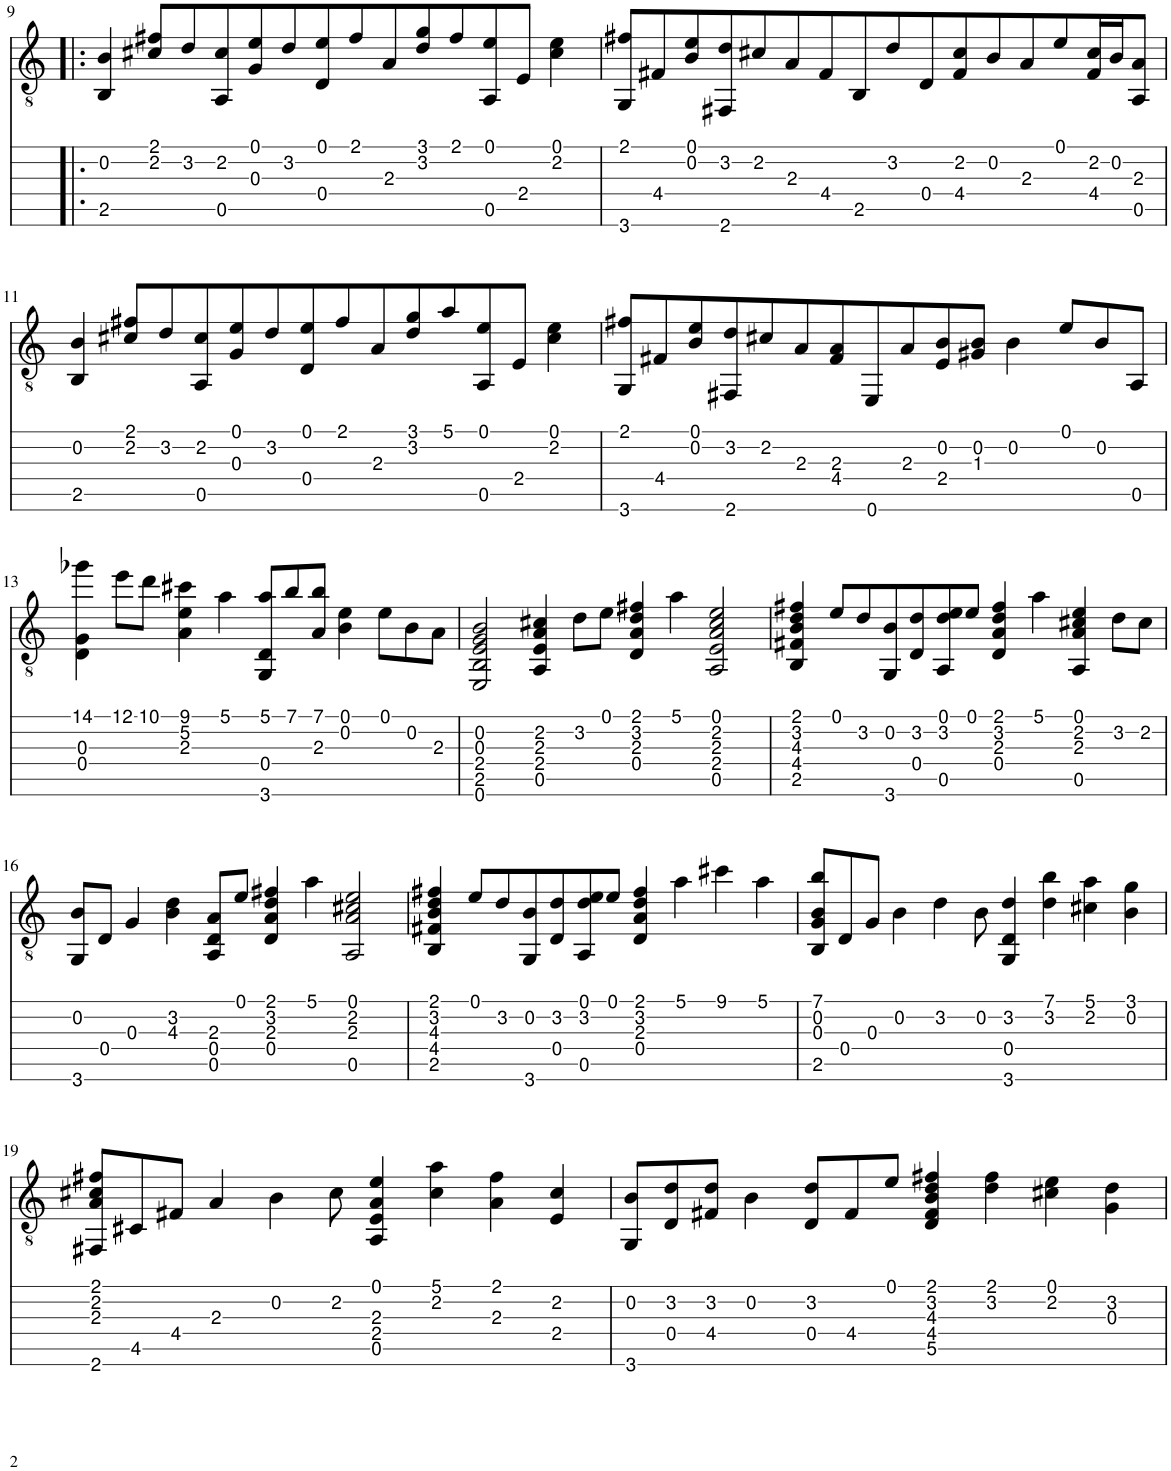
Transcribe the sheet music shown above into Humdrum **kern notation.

**kern	**kern
*part1	*part1
*staff2	*staff1
*I"Acoustic Guitar	*
*I'Guit.	*
!!LO:PB:g=z
*	*clefGv2
*k[]	*k[]
*M8/4	*M8/4
=9!|:	=9!|:
4BB 4B	4BB/ 4B/
8c#X\ 8f#X\L	8c#X/ 8f#X/L
8d	8d/
8AA\ 8c#\	8AA/ 8c#/
8G\ 8e\	8G/ 8e/
8d	8d/
8D\ 8e\	8D/ 8e/
8f#	8f#/
8A	8A/
8d\ 8g\	8d/ 8g/
8f#	8f#/
8AA\ 8e\	8AA/ 8e/
8EJ	8E/J
4c# 4e	4c#\ 4e\
=10	=10
8GG\ 8f#X\L	8GG/ 8f#X/L
8F#X	8F#X/
8B\ 8e\	8B/ 8e/
8FF#X\ 8d\	8FF#X/ 8d/
8c#X	8c#X/
8A	8A/
8F#	8F#/
8BB	8BB/
8d	8d/
8D	8D/
8F#\ 8c#\	8F#/ 8c#/
8B	8B/
8A	8A/
8e	8e/
16F#\ 16c#\L	16F#/ 16c#/L
16BJ	16B/J
8AA\ 8A\J	8AA/ 8A/J
!!LO:LB:g=z
=11	=11
4BB 4B	4BB/ 4B/
8c#X\ 8f#X\L	8c#X/ 8f#X/L
8d	8d/
8AA\ 8c#\	8AA/ 8c#/
8G\ 8e\	8G/ 8e/
8d	8d/
8D\ 8e\	8D/ 8e/
8f#	8f#/
8A	8A/
8d\ 8g\	8d/ 8g/
8a	8a/
8AA\ 8e\	8AA/ 8e/
8EJ	8E/J
4c# 4e	4c#\ 4e\
=12	=12
8GG\ 8f#X\L	8GG/ 8f#X/L
8F#X	8F#X/
8B\ 8e\	8B/ 8e/
8FF#X\ 8d\	8FF#X/ 8d/
8c#X	8c#X/
8A	8A/
8F#\ 8A\	8F#/ 8A/
8EE	8EE/
8A	8A/
8E\ 8B\	8E/ 8B/
8G#X\ 8B\J	8G#X/ 8B/J
4B	4B\
8eL	8e/L
8B	8B/
8AAJ	8AA/J
!!LO:LB:g=z
=13	=13
4D 4G 4ff#X	4D\ 4G\ 4gg-X\
8eeL	8ee\L
8ddJ	8dd\J
4A 4e 4cc#X	4A\ 4e\ 4cc#X\
4a	4a\
8GG\ 8D\ 8a\L	8GG/ 8D/ 8a/L
8b	8b/
8A\ 8b\J	8A/ 8b/J
4B 4e	4B\ 4e\
8eL	8e\L
8B	8B\
8AJ	8A\J
=14	=14
2EE 2BB 2E 2G 2B	2EE/ 2BB/ 2E/ 2G/ 2B/
4AA 4E 4A 4c#X	4AA/ 4E/ 4A/ 4c#X/
8dL	8d\L
8eJ	8e\J
4D 4A 4d 4f#X	4D/ 4A/ 4d/ 4f#X/
4a	4a\
2AA 2E 2A 2c# 2e	2AA/ 2E/ 2A/ 2c#/ 2e/
=15	=15
4BB 4F#X 4B 4d 4f#X	4BB/ 4F#X/ 4B/ 4d/ 4f#X/
8eL	8e/L
8d	8d/
8GG\ 8B\	8GG/ 8B/
8D\ 8d\	8D/ 8d/
8AA\ 8d\ 8e\	8AA/ 8d/ 8e/
8eJ	8e/J
4D 4A 4d 4f#	4D/ 4A/ 4d/ 4f#/
4a	4a\
4AA 4A 4c#X 4e	4AA/ 4A/ 4c#X/ 4e/
8dL	8d\L
8c#J	8c#\J
!!LO:LB:g=z
=16	=16
8GG\ 8B\L	8GG/ 8B/L
8DJ	8D/J
4G	4G/
4B 4d	4B\ 4d\
8AA\ 8D\ 8A\L	8AA/ 8D/ 8A/L
8eJ	8e/J
4D 4A 4d 4f#X	4D/ 4A/ 4d/ 4f#X/
4a	4a\
2AA 2A 2c#X 2e	2AA/ 2A/ 2c#X/ 2e/
=17	=17
4BB 4F#X 4B 4d 4f#X	4BB/ 4F#X/ 4B/ 4d/ 4f#X/
8eL	8e/L
8d	8d/
8GG\ 8B\	8GG/ 8B/
8D\ 8d\	8D/ 8d/
8AA\ 8d\ 8e\	8AA/ 8d/ 8e/
8eJ	8e/J
4D 4A 4d 4f#	4D/ 4A/ 4d/ 4f#/
4a	4a\
4cc#X	4cc#X\
4a	4a\
=18	=18
8BB\ 8G\ 8B\ 8b\L	8BB/ 8G/ 8B/ 8b/L
8D	8D/
8GJ	8G/J
4B	4B\
4d	4d\
8B	8B\
4GG 4D 4d	4GG/ 4D/ 4d/
4d 4b	4d\ 4b\
4c#X 4a	4c#X\ 4a\
4B 4g	4B\ 4g\
!!LO:LB:g=z
=19	=19
8FF#X\ 8A\ 8c#X\ 8f#X\L	8FF#X/ 8A/ 8c#X/ 8f#X/L
8C#X	8C#X/
8F#XJ	8F#X/J
4A	4A/
4B	4B\
8c#	8c#\
4AA 4E 4A 4e	4AA/ 4E/ 4A/ 4e/
4c# 4a	4c#\ 4a\
4A 4f#	4A\ 4f#\
4E 4c#	4E/ 4c#/
=20	=20
8GG\ 8B\L	8GG/ 8B/L
8D\ 8d\	8D/ 8d/
8F#X\ 8d\J	8F#X/ 8d/J
4B	4B\
8D\ 8d\L	8D/ 8d/L
8F#	8F#/
8eJ	8e/J
4D 4F# 4B 4d 4f#X	4D/ 4F#/ 4B/ 4d/ 4f#X/
4d 4f#	4d\ 4f#\
4c#X 4e	4c#X\ 4e\
4G 4d	4G\ 4d\
=	=
*-	*-
